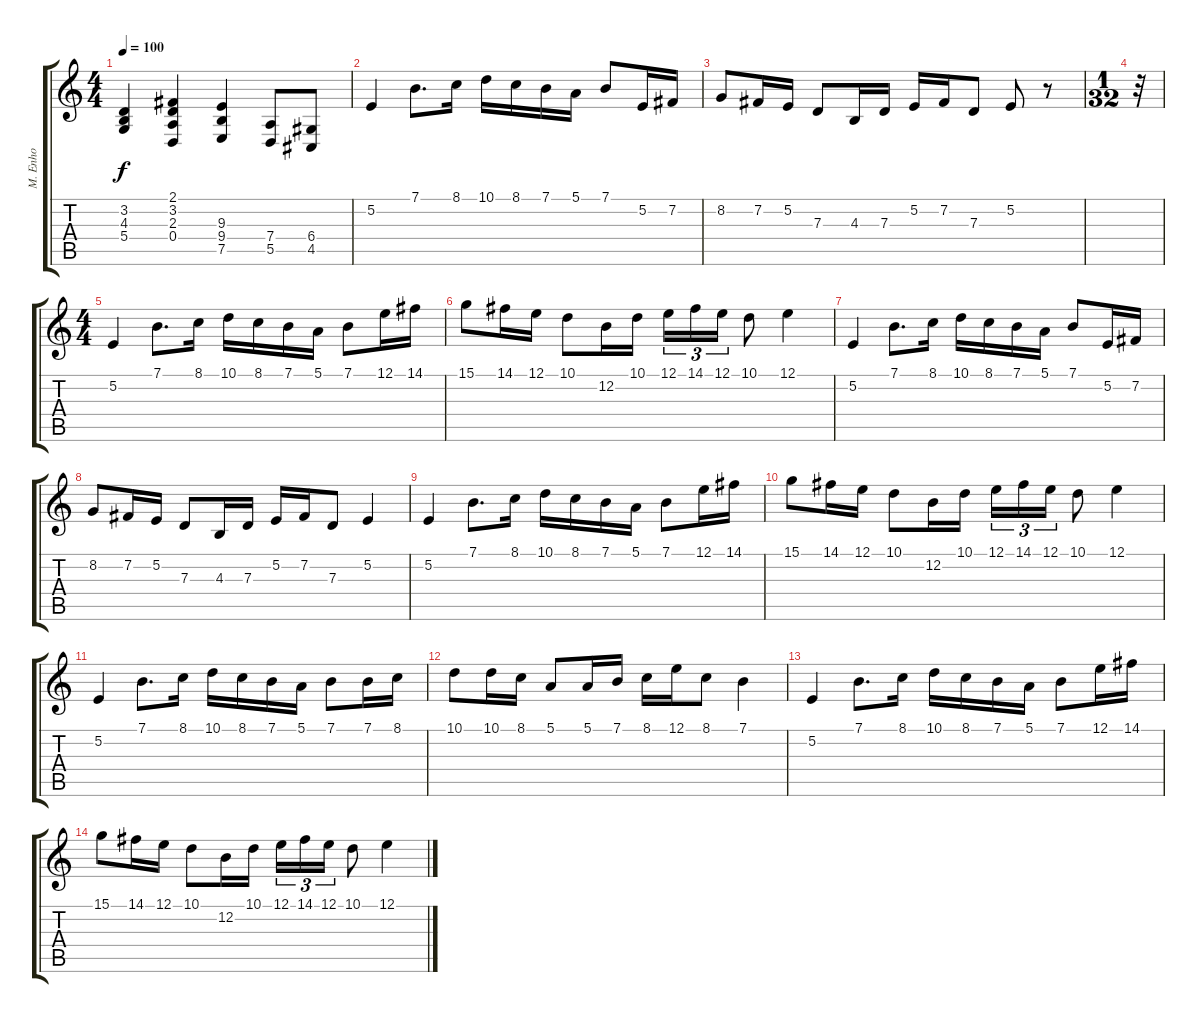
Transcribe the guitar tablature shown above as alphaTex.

\track ("M. Enho" "M. Enho") {instrument brasssection}
\staff {score tabs}
\tuning (E4 B3 G3 D3 A2 E2) {hide}
\ts (4 4)
\tempo 100
\clef g2
\ks c
(3.2 4.3 5.4).4{dy f} (2.1 3.2 2.3 0.4).4 (9.3 9.4 7.5).4 (7.4 5.5).8 (6.4 4.5).8 |
5.2.4{volume 13 instrument brasssection} 7.1.8{d} 8.1.16 10.1.16 8.1.16 7.1.16 5.1.16 7.1.8 5.2.16 7.2.16 |
8.2.8 7.2.16 5.2.16 7.3.8 4.3.16 7.3.16 5.2.16 7.2.16 7.3.8 5.2.8 r.8 |
\ts (1 32)
r.32 |
\ts (4 4)
5.2.4{volume 13} 7.1.8{d} 8.1.16 10.1.16 8.1.16 7.1.16 5.1.16 7.1.8 12.1.16 14.1.16 |
15.1.8 14.1.16 12.1.16 10.1.8 12.2.16 10.1.16 12.1.16{tu (3 2)} 14.1.16{tu (3 2)} 12.1.16{tu (3 2)} 10.1.8 12.1.4 |
5.2.4 7.1.8{d} 8.1.16 10.1.16 8.1.16 7.1.16 5.1.16 7.1.8 5.2.16 7.2.16 |
8.2.8 7.2.16 5.2.16 7.3.8 4.3.16 7.3.16 5.2.16 7.2.16 7.3.8 5.2.4 |
5.2.4 7.1.8{d} 8.1.16 10.1.16 8.1.16 7.1.16 5.1.16 7.1.8 12.1.16 14.1.16 |
15.1.8 14.1.16 12.1.16 10.1.8 12.2.16 10.1.16 12.1.16{tu (3 2)} 14.1.16{tu (3 2)} 12.1.16{tu (3 2)} 10.1.8 12.1.4 |
5.2.4 7.1.8{d} 8.1.16 10.1.16 8.1.16 7.1.16 5.1.16 7.1.8 7.1.16 8.1.16 |
10.1.8 10.1.16 8.1.16 5.1.8 5.1.16 7.1.16 8.1.16 12.1.16 8.1.8 7.1.4 |
5.2.4 7.1.8{d} 8.1.16 10.1.16 8.1.16 7.1.16 5.1.16 7.1.8 12.1.16 14.1.16 |
15.1.8 14.1.16 12.1.16 10.1.8 12.2.16 10.1.16 12.1.16{tu (3 2)} 14.1.16{tu (3 2)} 12.1.16{tu (3 2)} 10.1.8 12.1.4
